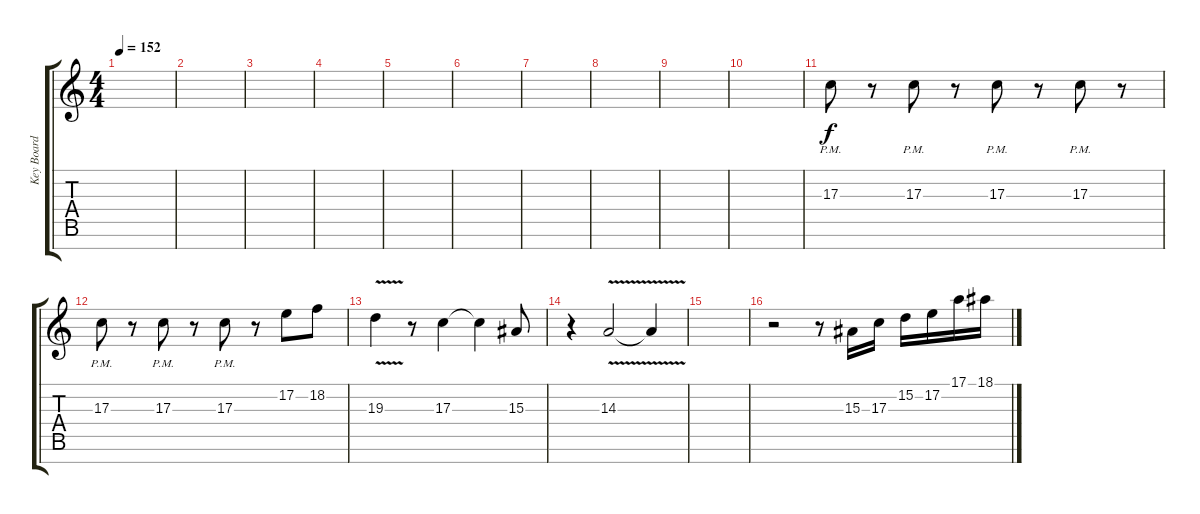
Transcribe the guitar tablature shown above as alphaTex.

\track ("Key Board" "Key Board") {instrument stringensemble1}
\staff {score tabs}
\tuning (E4 B3 G3 D3 A2 E2 B1) {hide}
\ts (4 4)
\tempo 152
\clef g2
\ks c
|
|
|
|
|
|
|
|
|
|
17.3{pm}.8 r.8 17.3{pm}.8 r.8 17.3{pm}.8 r.8 17.3{pm}.8 r.8 |
17.3{pm}.8 r.8 17.3{pm}.8 r.8 17.3{pm}.8 r.8 17.2.8 18.2.8 |
19.3{v}.4 r.8 17.3.4 17.3{t}.4 15.3.8 |
r.4 14.3{v}.2 14.3{t}.4 |
|
r.2 r.8 15.3.16 17.3.16 15.2.16 17.2.16 17.1.16 18.1.16
